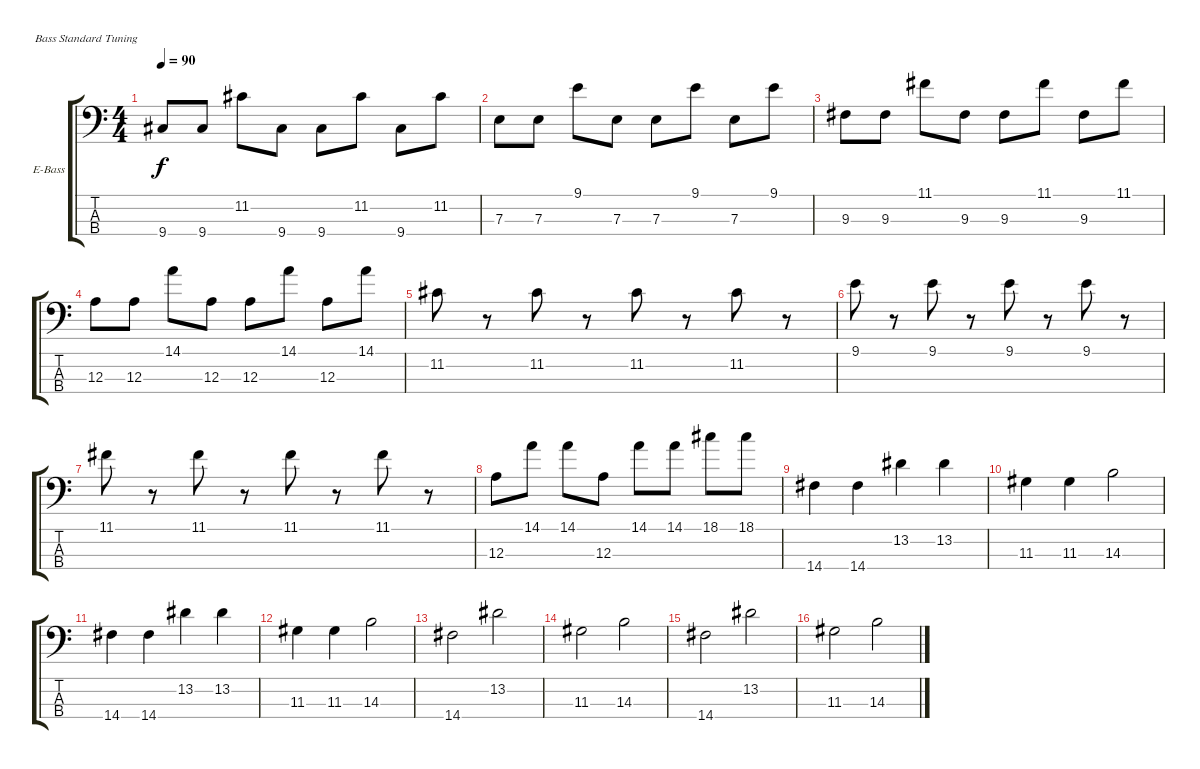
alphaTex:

\bracketExtendMode groupsimilarinstruments
\firstSystemTrackNameOrientation horizontal
\otherSystemsTrackNameOrientation horizontal
\track ("bass" "E-Bass") {instrument electricbassfinger}
\staff {score tabs}
\tuning (G2 D2 A1 E1)
\ts (4 4)
\tempo 90
\clef f4
\ks c
9.4.8{dy f} 9.4.8 11.2.8 9.4.8 9.4.8 11.2.8 9.4.8 11.2.8 |
7.3.8 7.3.8 9.1.8 7.3.8 7.3.8 9.1.8 7.3.8 9.1.8 |
9.3.8 9.3.8 11.1.8 9.3.8 9.3.8 11.1.8 9.3.8 11.1.8 |
12.3.8 12.3.8 14.1.8 12.3.8 12.3.8 14.1.8 12.3.8 14.1.8 |
11.2.8 r.8 11.2.8 r.8 11.2.8 r.8 11.2.8 r.8 |
9.1.8 r.8 9.1.8 r.8 9.1.8 r.8 9.1.8 r.8 |
11.1.8 r.8 11.1.8 r.8 11.1.8 r.8 11.1.8 r.8 |
12.3.8 14.1.8 14.1.8 12.3.8 14.1.8 14.1.8 18.1.8 18.1.8 |
14.4.4 14.4.4 13.2.4 13.2.4 |
11.3.4 11.3.4 14.3.2 |
14.4.4 14.4.4 13.2.4 13.2.4 |
11.3.4 11.3.4 14.3.2 |
14.4.2 13.2.2 |
11.3.2 14.3.2 |
14.4.2 13.2.2 |
11.3.2 14.3.2
